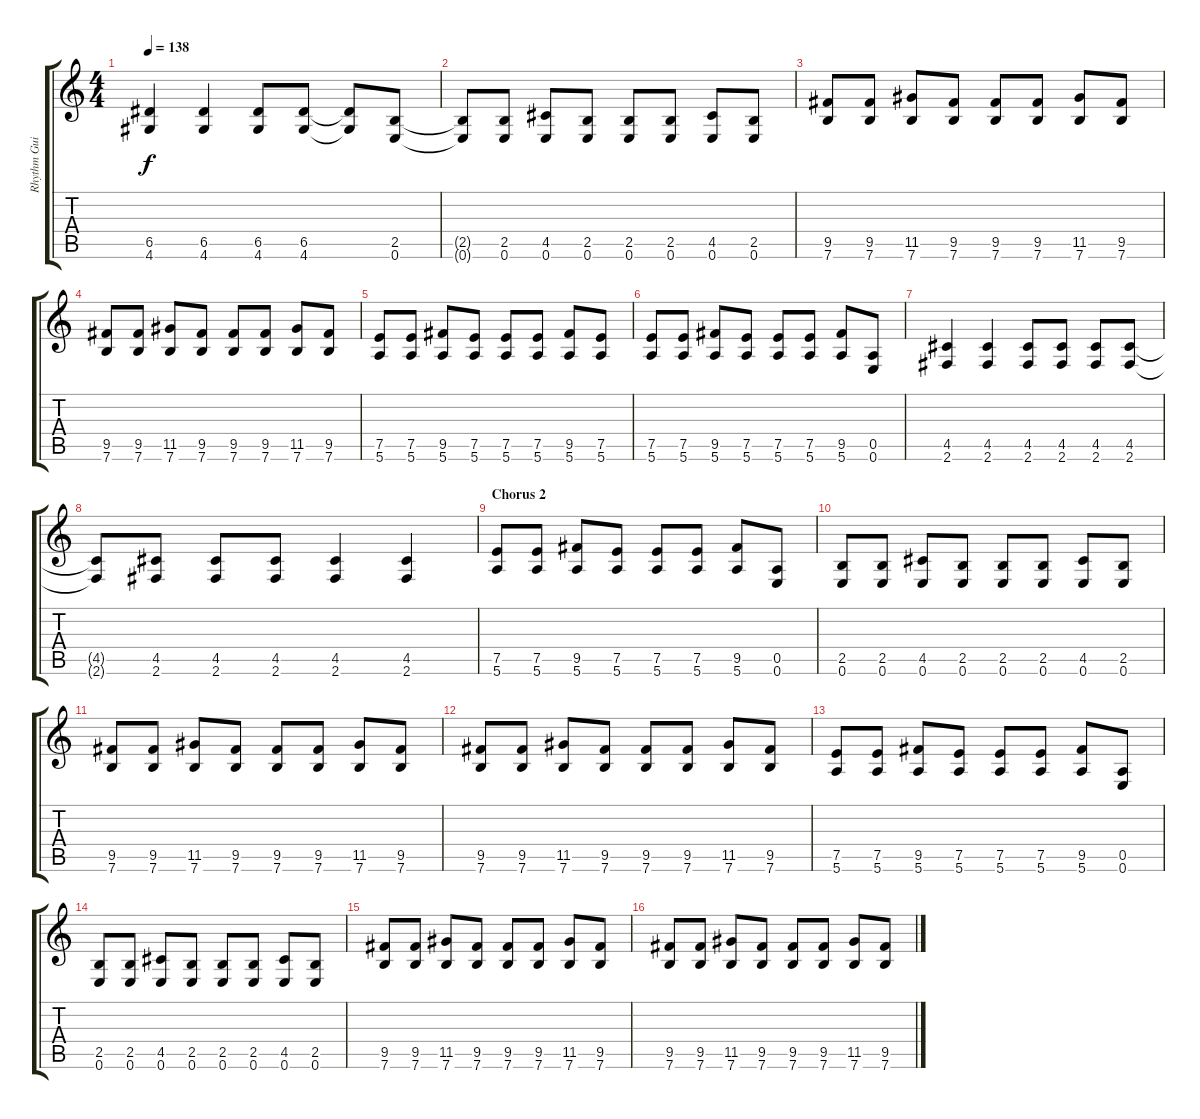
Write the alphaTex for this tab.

\track ("Rhythm Guitar 2" "Rhythm Gui") {instrument overdrivenguitar}
\staff {score tabs}
\tuning (E4 B3 G3 D3 A2 E2) {hide}
\ts (4 4)
\tempo 138
\clef g2
\ks c
(6.5 4.6).4{dy f} (6.5 4.6).4 (6.5 4.6).8 (6.5 4.6).8 (6.5{t} 4.6{t}).8 (2.5 0.6).8 |
(2.5{t} 0.6{t}).8 (2.5 0.6).8 (4.5 0.6).8 (2.5 0.6).8 (2.5 0.6).8 (2.5 0.6).8 (4.5 0.6).8 (2.5 0.6).8 |
(9.5 7.6).8 (9.5 7.6).8 (11.5 7.6).8 (9.5 7.6).8 (9.5 7.6).8 (9.5 7.6).8 (11.5 7.6).8 (9.5 7.6).8 |
(9.5 7.6).8 (9.5 7.6).8 (11.5 7.6).8 (9.5 7.6).8 (9.5 7.6).8 (9.5 7.6).8 (11.5 7.6).8 (9.5 7.6).8 |
(7.5 5.6).8 (7.5 5.6).8 (9.5 5.6).8 (7.5 5.6).8 (7.5 5.6).8 (7.5 5.6).8 (9.5 5.6).8 (7.5 5.6).8 |
(7.5 5.6).8 (7.5 5.6).8 (9.5 5.6).8 (7.5 5.6).8 (7.5 5.6).8 (7.5 5.6).8 (9.5 5.6).8 (0.5 0.6).8 |
(4.5 2.6).4 (4.5 2.6).4 (4.5 2.6).8 (4.5 2.6).8 (4.5 2.6).8 (4.5 2.6).8 |
(4.5{t} 2.6{t}).8 (4.5 2.6).8 (4.5 2.6).8 (4.5 2.6).8 (4.5 2.6).4 (4.5 2.6).4 |
\section ("" "Chorus 2")
(7.5 5.6).8 (7.5 5.6).8 (9.5 5.6).8 (7.5 5.6).8 (7.5 5.6).8 (7.5 5.6).8 (9.5 5.6).8 (0.5 0.6).8 |
(2.5 0.6).8 (2.5 0.6).8 (4.5 0.6).8 (2.5 0.6).8 (2.5 0.6).8 (2.5 0.6).8 (4.5 0.6).8 (2.5 0.6).8 |
(9.5 7.6).8 (9.5 7.6).8 (11.5 7.6).8 (9.5 7.6).8 (9.5 7.6).8 (9.5 7.6).8 (11.5 7.6).8 (9.5 7.6).8 |
(9.5 7.6).8 (9.5 7.6).8 (11.5 7.6).8 (9.5 7.6).8 (9.5 7.6).8 (9.5 7.6).8 (11.5 7.6).8 (9.5 7.6).8 |
(7.5 5.6).8 (7.5 5.6).8 (9.5 5.6).8 (7.5 5.6).8 (7.5 5.6).8 (7.5 5.6).8 (9.5 5.6).8 (0.5 0.6).8 |
(2.5 0.6).8 (2.5 0.6).8 (4.5 0.6).8 (2.5 0.6).8 (2.5 0.6).8 (2.5 0.6).8 (4.5 0.6).8 (2.5 0.6).8 |
(9.5 7.6).8 (9.5 7.6).8 (11.5 7.6).8 (9.5 7.6).8 (9.5 7.6).8 (9.5 7.6).8 (11.5 7.6).8 (9.5 7.6).8 |
(9.5 7.6).8 (9.5 7.6).8 (11.5 7.6).8 (9.5 7.6).8 (9.5 7.6).8 (9.5 7.6).8 (11.5 7.6).8 (9.5 7.6).8
